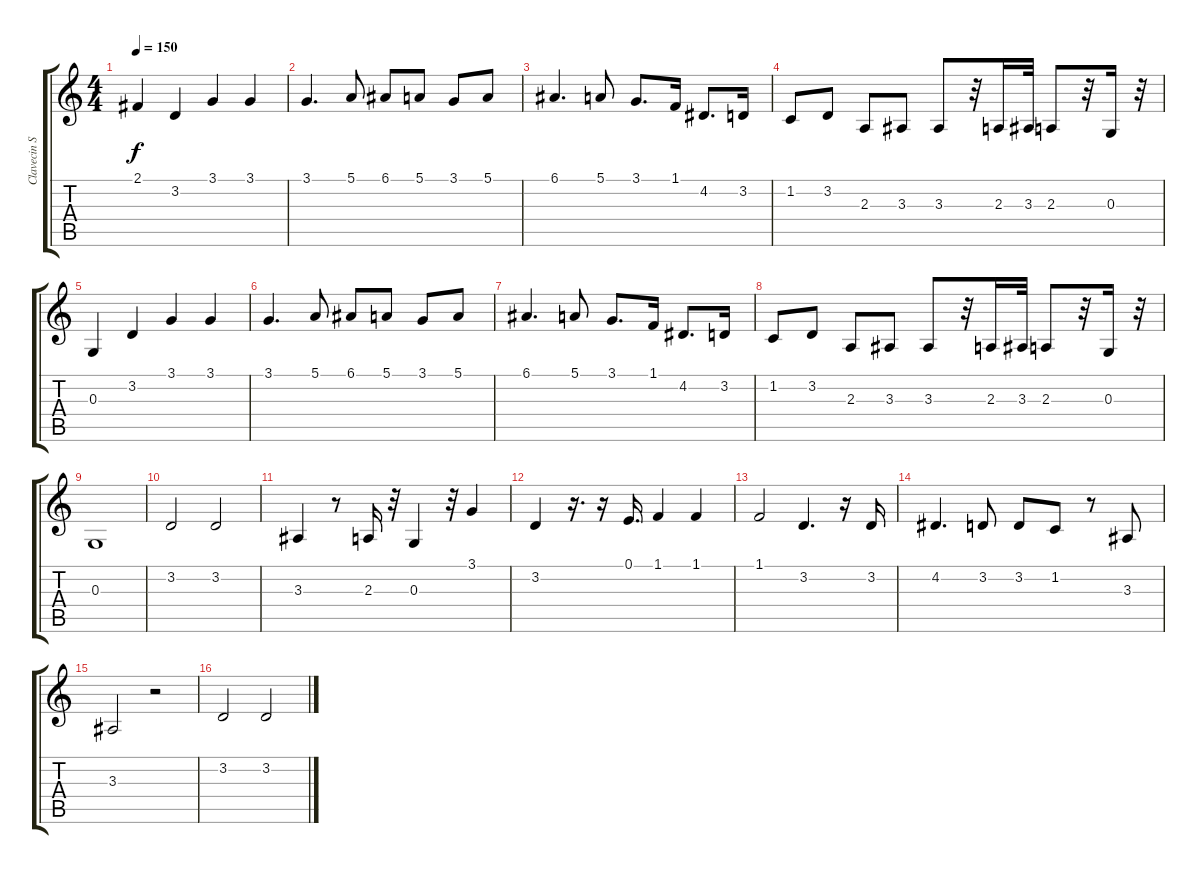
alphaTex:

\track ("Clavecin Solo (pour l'effet)" "Clavecin S") {instrument harpsichord}
\staff {score tabs}
\tuning (E4 B3 G3 D3 A2 E2) {hide}
\ts (4 4)
\tempo 150
\clef g2
\ks c
2.1.4{dy f} 3.2.4 3.1.4 3.1.4 |
3.1.4{d} 5.1.8 6.1.8 5.1.8 3.1.8 5.1.8 |
6.1.4{d} 5.1.8 3.1.8{d} 1.1.16 4.2.8{d} 3.2.16 |
1.2.8 3.2.8 2.3.8 3.3.8 3.3.8 r.32 2.3.16 3.3.32 2.3.8 r.32 0.3.16 r.32 |
0.3.4 3.2.4 3.1.4 3.1.4 |
3.1.4{d} 5.1.8 6.1.8 5.1.8 3.1.8 5.1.8 |
6.1.4{d} 5.1.8 3.1.8{d} 1.1.16 4.2.8{d} 3.2.16 |
1.2.8 3.2.8 2.3.8 3.3.8 3.3.8 r.32 2.3.16 3.3.32 2.3.8 r.32 0.3.16 r.32 |
0.3.1 |
3.2.2 3.2.2 |
3.3.4 r.8 2.3.16 r.32 0.3.4 r.32 3.1.4 |
3.2.4 r.16{d} r.16 0.1.16{d} 1.1.4 1.1.4 |
1.1.2 3.2.4{d} r.16 3.2.16 |
4.2.4{d} 3.2.8 3.2.8 1.2.8 r.8 3.3.8 |
3.3.2 r.2 |
3.2.2 3.2.2
